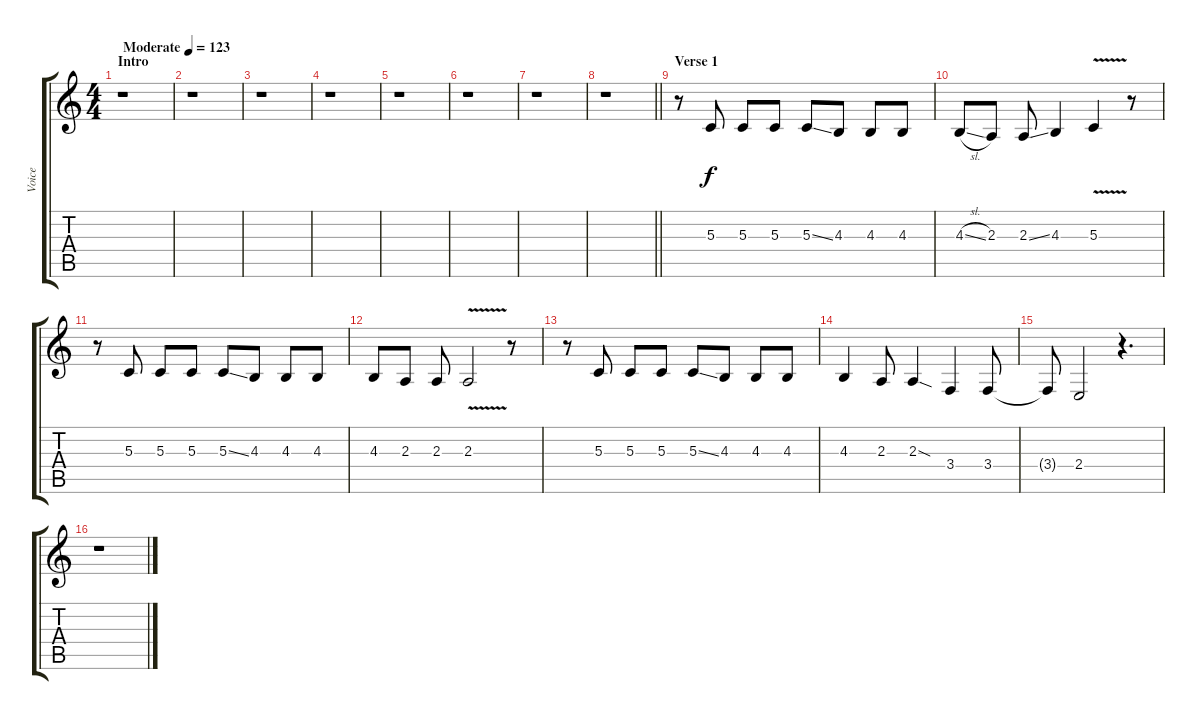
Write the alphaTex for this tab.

\track ("Voice" "Voice") {instrument clarinet}
\staff {score tabs}
\tuning (E4 B3 G3 D3 A2 E2) {hide}
\ts (4 4)
\section ("" "Intro")
\tempo (123 "Moderate")
\clef g2
\ks c
r.1{dy f instrument clarinet} |
r.1 |
r.1 |
r.1 |
r.1 |
r.1 |
r.1 |
\barLineRight lightlight
r.1 |
\section ("" "Verse 1")
r.8 5.3.8 5.3.8 5.3.8 5.3{ss}.8 4.3.8 4.3.8 4.3.8 |
4.3{sl}.8 2.3.8 2.3{ss}.8 4.3.4 5.3{v}.4 r.8 |
r.8 5.3.8 5.3.8 5.3.8 5.3{ss}.8 4.3.8 4.3.8 4.3.8 |
4.3.8 2.3.8 2.3.8 2.3{v}.2 r.8 |
r.8 5.3.8 5.3.8 5.3.8 5.3{ss}.8 4.3.8 4.3.8 4.3.8 |
4.3.4 2.3.8 2.3{sod}.4 3.4.4 3.4.8 |
3.4{t}.8 2.4.2 r.4{d} |
r.1
